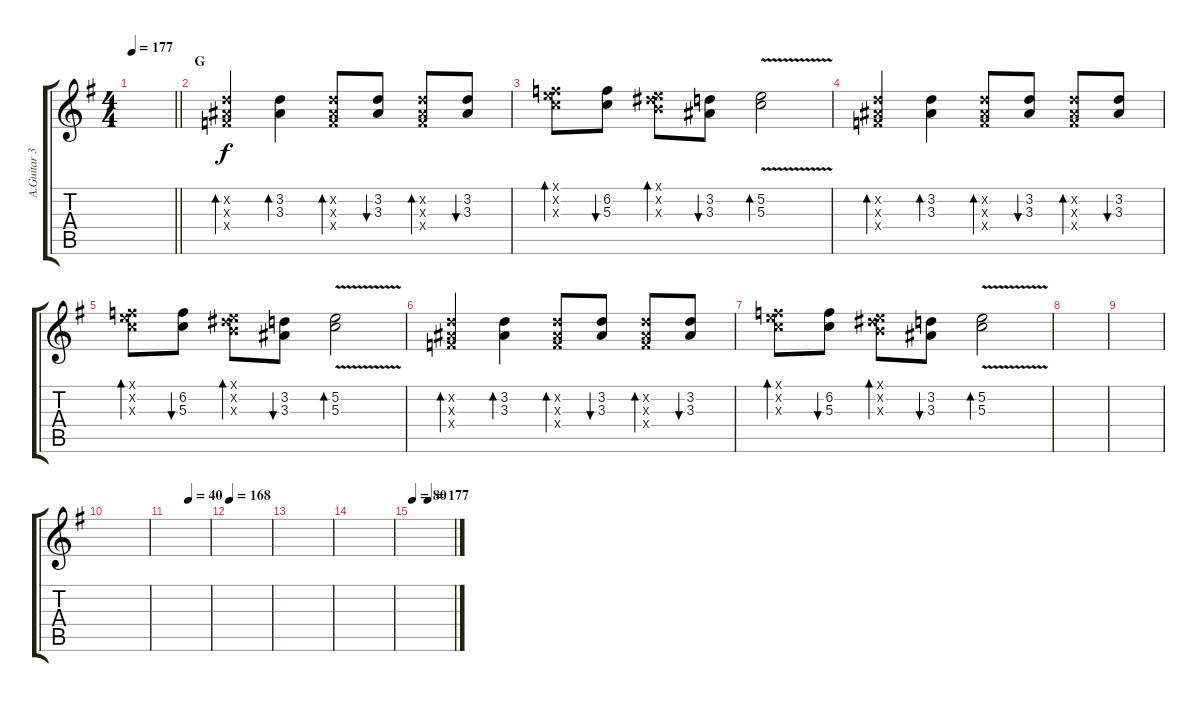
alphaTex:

\track ("A.Guitar 3" "A.Guitar 3") {instrument acousticguitarsteel}
\staff {score tabs}
\tuning (E4 B3 G3 D3 A2 E2) {hide}
\ts (4 4)
\tempo 177
\clef g2
\barLineRight lightlight
\ks g
|
\section ("" "G")
(3.2{x} 3.3{x} 3.4{x}).4{bd 30} (3.2 3.3).4{bd 30} (3.2{x} 3.3{x} 3.4{x}).8{bd 30} (3.2 3.3).8{bu 30} (3.2{x} 3.3{x} 3.4{x}).8{bd 30} (3.2 3.3).8{bu 30} |
(0.1{x} 6.2{x} 5.3{x}).8{bd 30} (6.2 5.3).8{bu 30} (0.1{x} 4.2{x} 4.3{x}).8{bd 30} (3.2 3.3).8{bu 30} (5.2{v} 5.3{v}).2{bd 30} |
(3.2{x} 3.3{x} 3.4{x}).4{bd 30} (3.2 3.3).4{bd 30} (3.2{x} 3.3{x} 3.4{x}).8{bd 30} (3.2 3.3).8{bu 30} (3.2{x} 3.3{x} 3.4{x}).8{bd 30} (3.2 3.3).8{bu 30} |
(0.1{x} 6.2{x} 5.3{x}).8{bd 30} (6.2 5.3).8{bu 30} (0.1{x} 4.2{x} 4.3{x}).8{bd 30} (3.2 3.3).8{bu 30} (5.2{v} 5.3{v}).2{bd 30} |
(3.2{x} 3.3{x} 3.4{x}).4{bd 30} (3.2 3.3).4{bd 30} (3.2{x} 3.3{x} 3.4{x}).8{bd 30} (3.2 3.3).8{bu 30} (3.2{x} 3.3{x} 3.4{x}).8{bd 30} (3.2 3.3).8{bu 30} |
(0.1{x} 6.2{x} 5.3{x}).8{bd 30} (6.2 5.3).8{bu 30} (0.1{x} 4.2{x} 4.3{x}).8{bd 30} (3.2 3.3).8{bu 30} (5.2{v} 5.3{v}).2{bd 30} |
|
|
|
\tempo (40 0.5)
|
\tempo 168
|
|
|
\tempo 80
\tempo (177 0.375)
